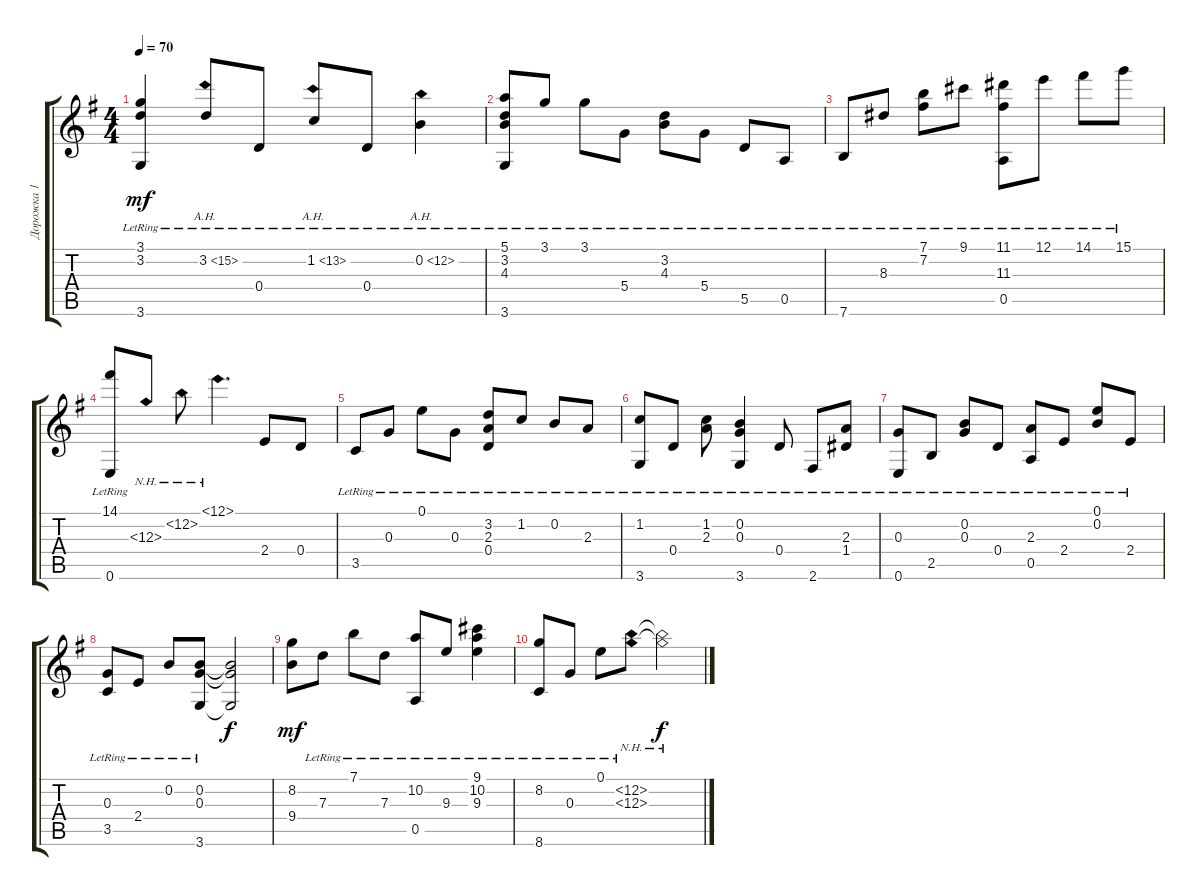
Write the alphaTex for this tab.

\track ("Дорожка 1" "Дорожка 1") {instrument acousticguitarsteel}
\staff {score tabs}
\tuning (E4 B3 G3 D3 A2 E2) {hide}
\ts (4 4)
\tempo 70
\clef g2
\ks g
(3.1{lr} 3.2 3.6).4{dy mf} 3.2{ah 12 lr}.8 0.4{lr}.8 1.2{ah 12 lr}.8 0.4{lr}.8 0.2{ah 12 lr}.4 |
(5.1{lr} 3.2{lr} 4.3{lr} 3.6{lr}).8 3.1{lr}.8 3.1{lr}.8 5.4{lr}.8 (3.2{lr} 4.3{lr}).8 5.4{lr}.8 5.5{lr}.8 0.5{lr}.8 |
7.6{lr}.8 8.3{lr}.8 (7.1{lr} 7.2{lr}).8 9.1{lr}.8 (11.1{lr} 11.3{lr} 0.5{lr}).8 12.1{lr}.8 14.1{lr}.8 15.1{lr}.8 |
(14.1{lr} 0.6).8 12.3{nh}.8 12.2{nh}.8 12.1{nh}.4{d} 2.4.8 0.4.8 |
3.5{lr}.8 0.3{lr}.8 0.1{lr}.8 0.3{lr}.8 (3.2{lr} 2.3{lr} 0.4{lr}).8 1.2{lr}.8 0.2{lr}.8 2.3{lr}.8 |
(1.2{lr} 3.6{lr}).8 0.4{lr}.8 (1.2{lr} 2.3{lr}).8 (0.2{lr} 0.3{lr} 3.6{lr}).4 0.4{lr}.8 2.6{lr}.8 (2.3{lr} 1.4{lr}).8 |
(0.3{lr} 0.6{lr}).8 2.5{lr}.8 (0.2{lr} 0.3{lr}).8 0.4{lr}.8 (2.3{lr} 0.5{lr}).8 2.4{lr}.8 (0.1{lr} 0.2{lr}).8 2.4{lr}.8 |
(0.3{lr} 3.5{lr}).8 2.4{lr}.8 0.2{lr}.8 (0.2{lr} 0.3{lr} 3.6{lr}).8 (0.2{t} 0.3{t} 3.6{t}).2{dy f} |
(8.2 9.4).8{dy mf} 7.3{lr}.8 7.1{lr}.8 7.3{lr}.8 (10.2{lr} 0.5{lr}).8 9.3{lr}.8 (9.1{lr} 10.2{lr} 9.3{lr}).4 |
(8.2{lr} 8.6{lr}).8 0.3{lr}.8 0.1{lr}.8 (12.2{nh lr} 12.3{nh lr}).8 (12.2{nh t} 12.3{nh t}).2{dy f}
